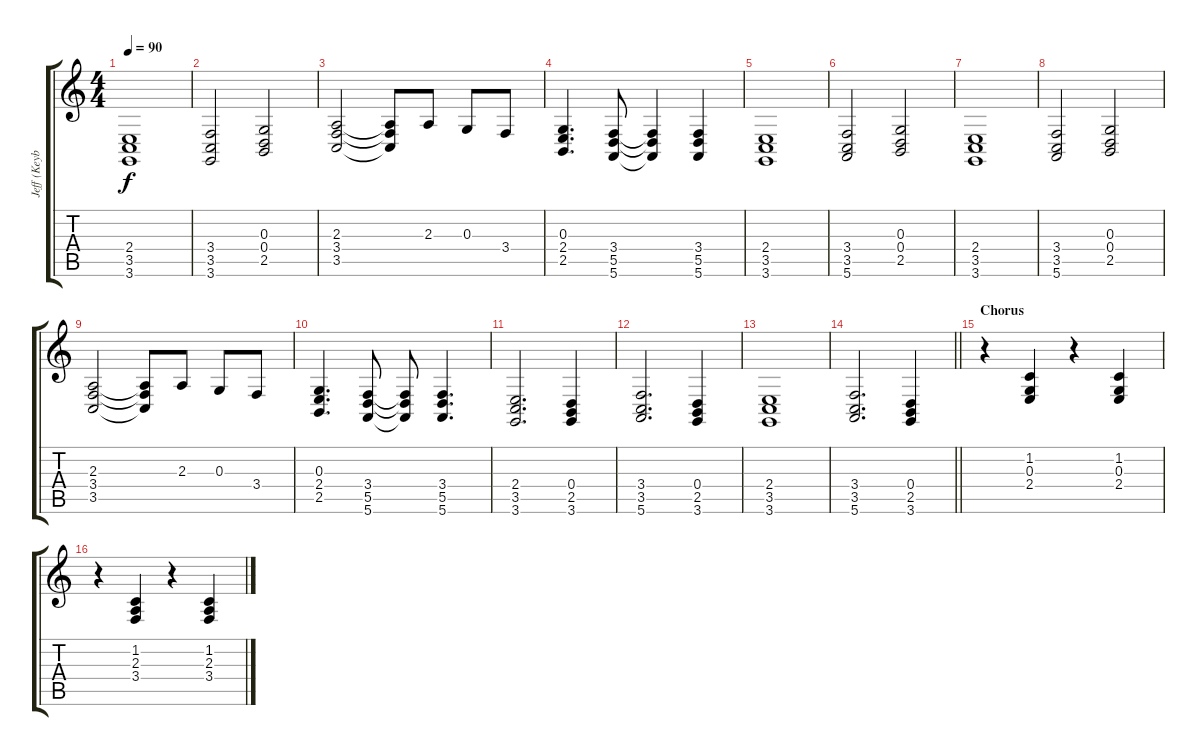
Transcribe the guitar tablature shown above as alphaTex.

\track ("Jeff (Keyboard 1)" "Jeff (Keyb") {instrument drawbarorgan}
\staff {score tabs}
\tuning (E4 B3 G3 D3 A2 E2) {hide}
\ts (4 4)
\tempo 90
\clef g2
\ks c
(2.4 3.5 3.6).1{dy f} |
(3.4 3.5 3.6).2 (0.3 0.4 2.5).2 |
(2.3 3.4 3.5).2 (2.3{t} 3.4{t} 3.5{t}).8 2.3.8 0.3.8 3.4.8 |
(0.3 2.4 2.5).4{d} (3.4 5.5 5.6).8 (3.4{t} 5.5{t} 5.6{t}).4 (3.4 5.5 5.6).4 |
(2.4 3.5 3.6).1 |
(3.4 3.5 5.6).2 (0.3 0.4 2.5).2 |
(2.4 3.5 3.6).1 |
(3.4 3.5 5.6).2 (0.3 0.4 2.5).2 |
(2.3 3.4 3.5).2 (2.3{t} 3.4{t} 3.5{t}).8 2.3.8 0.3.8 3.4.8 |
(0.3 2.4 2.5).4{d} (3.4 5.5 5.6).8 (3.4{t} 5.5{t} 5.6{t}).8 (3.4 5.5 5.6).4{d} |
(2.4 3.5 3.6).2{d} (0.4 2.5 3.6).4 |
(3.4 3.5 5.6).2{d} (0.4 2.5 3.6).4 |
(2.4 3.5 3.6).1 |
\barLineRight lightlight
(3.4 3.5 5.6).2{d} (0.4 2.5 3.6).4 |
\section ("" "Chorus")
r.4 (1.2 0.3 2.4).4 r.4 (1.2 0.3 2.4).4 |
r.4 (1.2 2.3 3.4).4 r.4 (1.2 2.3 3.4).4
